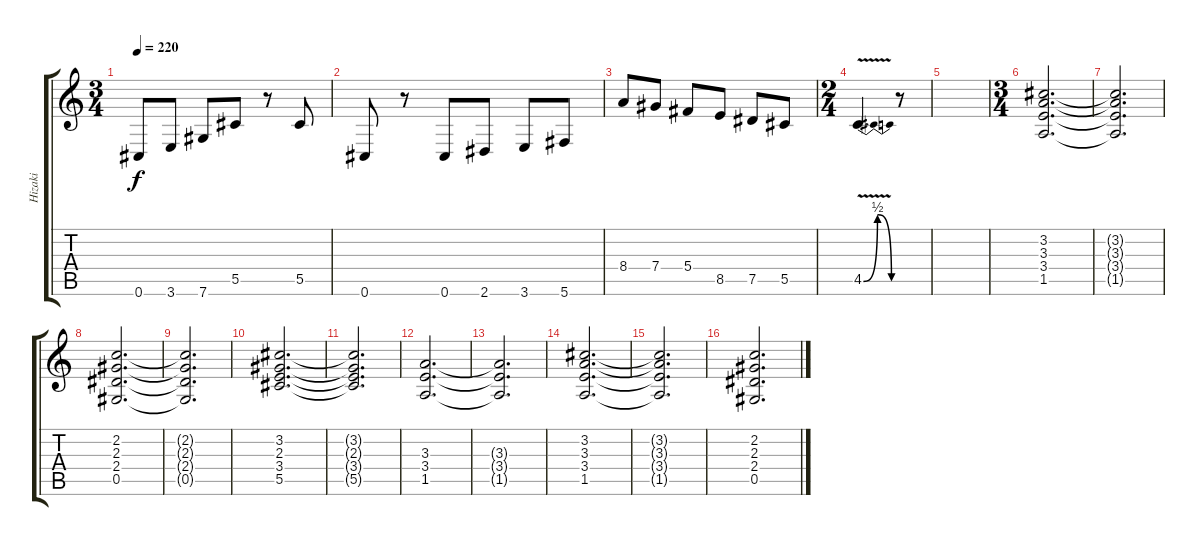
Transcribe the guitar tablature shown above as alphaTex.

\track ("Hizaki" "Hizaki") {instrument distortionguitar}
\staff {score tabs}
\tuning (Eb4 Bb3 Gb3 Db3 Ab2 Db2) {hide}
\ts (3 4)
\tempo 220
\clef g2
\ks c
0.6.8{dy f} 3.6.8 7.6.8 5.5.8 r.8 5.5.8 |
0.6.8 r.8 0.6.8 2.6.8 3.6.8 5.6.8 |
8.4.8 7.4.8 5.4.8 8.5.8 7.5.8 5.5.8 |
\ts (2 4)
4.5{be (bendrelease 0 0 20 2 30 2 60 0) v}.4{d} r.8 |
|
\ts (3 4)
(3.2 3.3 3.4 1.5).2{d} |
(3.2{t} 3.3{t} 3.4{t} 1.5{t}).2{d} |
(2.2 2.3 2.4 0.5).2{d} |
(2.2{t} 2.3{t} 2.4{t} 0.5{t}).2{d} |
(3.2 2.3 3.4 5.5).2{d} |
(3.2{t} 2.3{t} 3.4{t} 5.5{t}).2{d} |
(3.3 3.4 1.5).2{d} |
(3.3{t} 3.4{t} 1.5{t}).2{d} |
(3.2 3.3 3.4 1.5).2{d} |
(3.2{t} 3.3{t} 3.4{t} 1.5{t}).2{d} |
(2.2 2.3 2.4 0.5).2{d}
